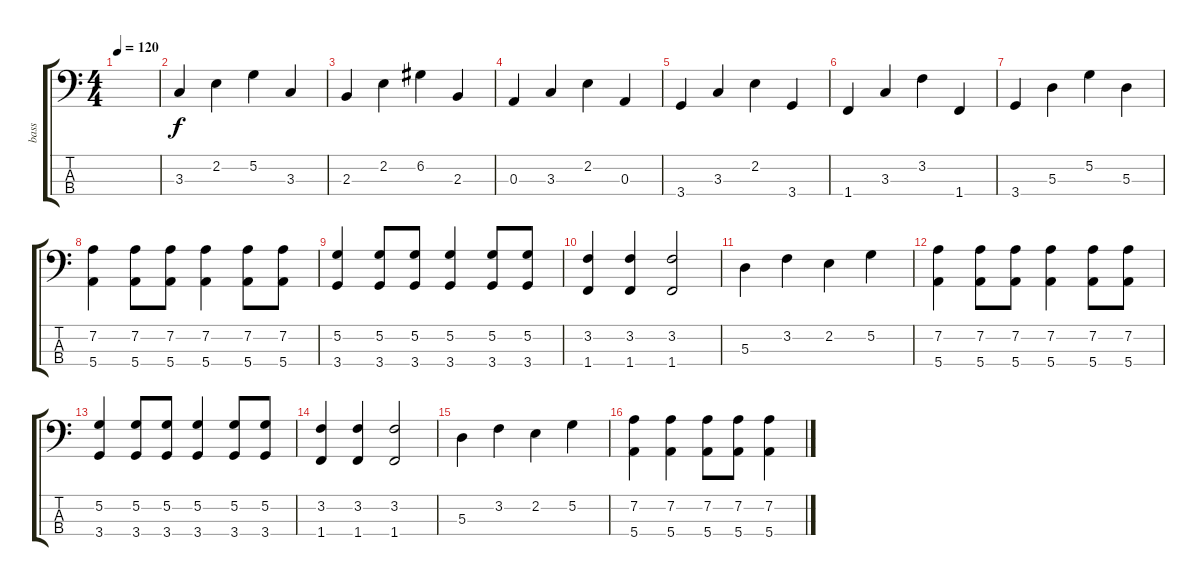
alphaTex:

\track ("bass" "bass") {instrument electricbasspick}
\staff {score tabs}
\tuning (G2 D2 A1 E1) {hide}
\ts (4 4)
\tempo 120
\clef f4
\ks c
|
3.3.4 2.2.4 5.2.4 3.3.4 |
2.3.4 2.2.4 6.2.4 2.3.4 |
0.3.4 3.3.4 2.2.4 0.3.4 |
3.4.4 3.3.4 2.2.4 3.4.4 |
1.4.4 3.3.4 3.2.4 1.4.4 |
3.4.4 5.3.4 5.2.4 5.3.4 |
(7.2 5.4).4 (7.2 5.4).8 (7.2 5.4).8 (7.2 5.4).4 (7.2 5.4).8 (7.2 5.4).8 |
(5.2 3.4).4 (5.2 3.4).8 (5.2 3.4).8 (5.2 3.4).4 (5.2 3.4).8 (5.2 3.4).8 |
(3.2 1.4).4 (3.2 1.4).4 (3.2 1.4).2 |
5.3.4 3.2.4 2.2.4 5.2.4 |
(7.2 5.4).4 (7.2 5.4).8 (7.2 5.4).8 (7.2 5.4).4 (7.2 5.4).8 (7.2 5.4).8 |
(5.2 3.4).4 (5.2 3.4).8 (5.2 3.4).8 (5.2 3.4).4 (5.2 3.4).8 (5.2 3.4).8 |
(3.2 1.4).4 (3.2 1.4).4 (3.2 1.4).2 |
5.3.4 3.2.4 2.2.4 5.2.4 |
(7.2 5.4).4 (7.2 5.4).4 (7.2 5.4).8 (7.2 5.4).8 (7.2 5.4).4
